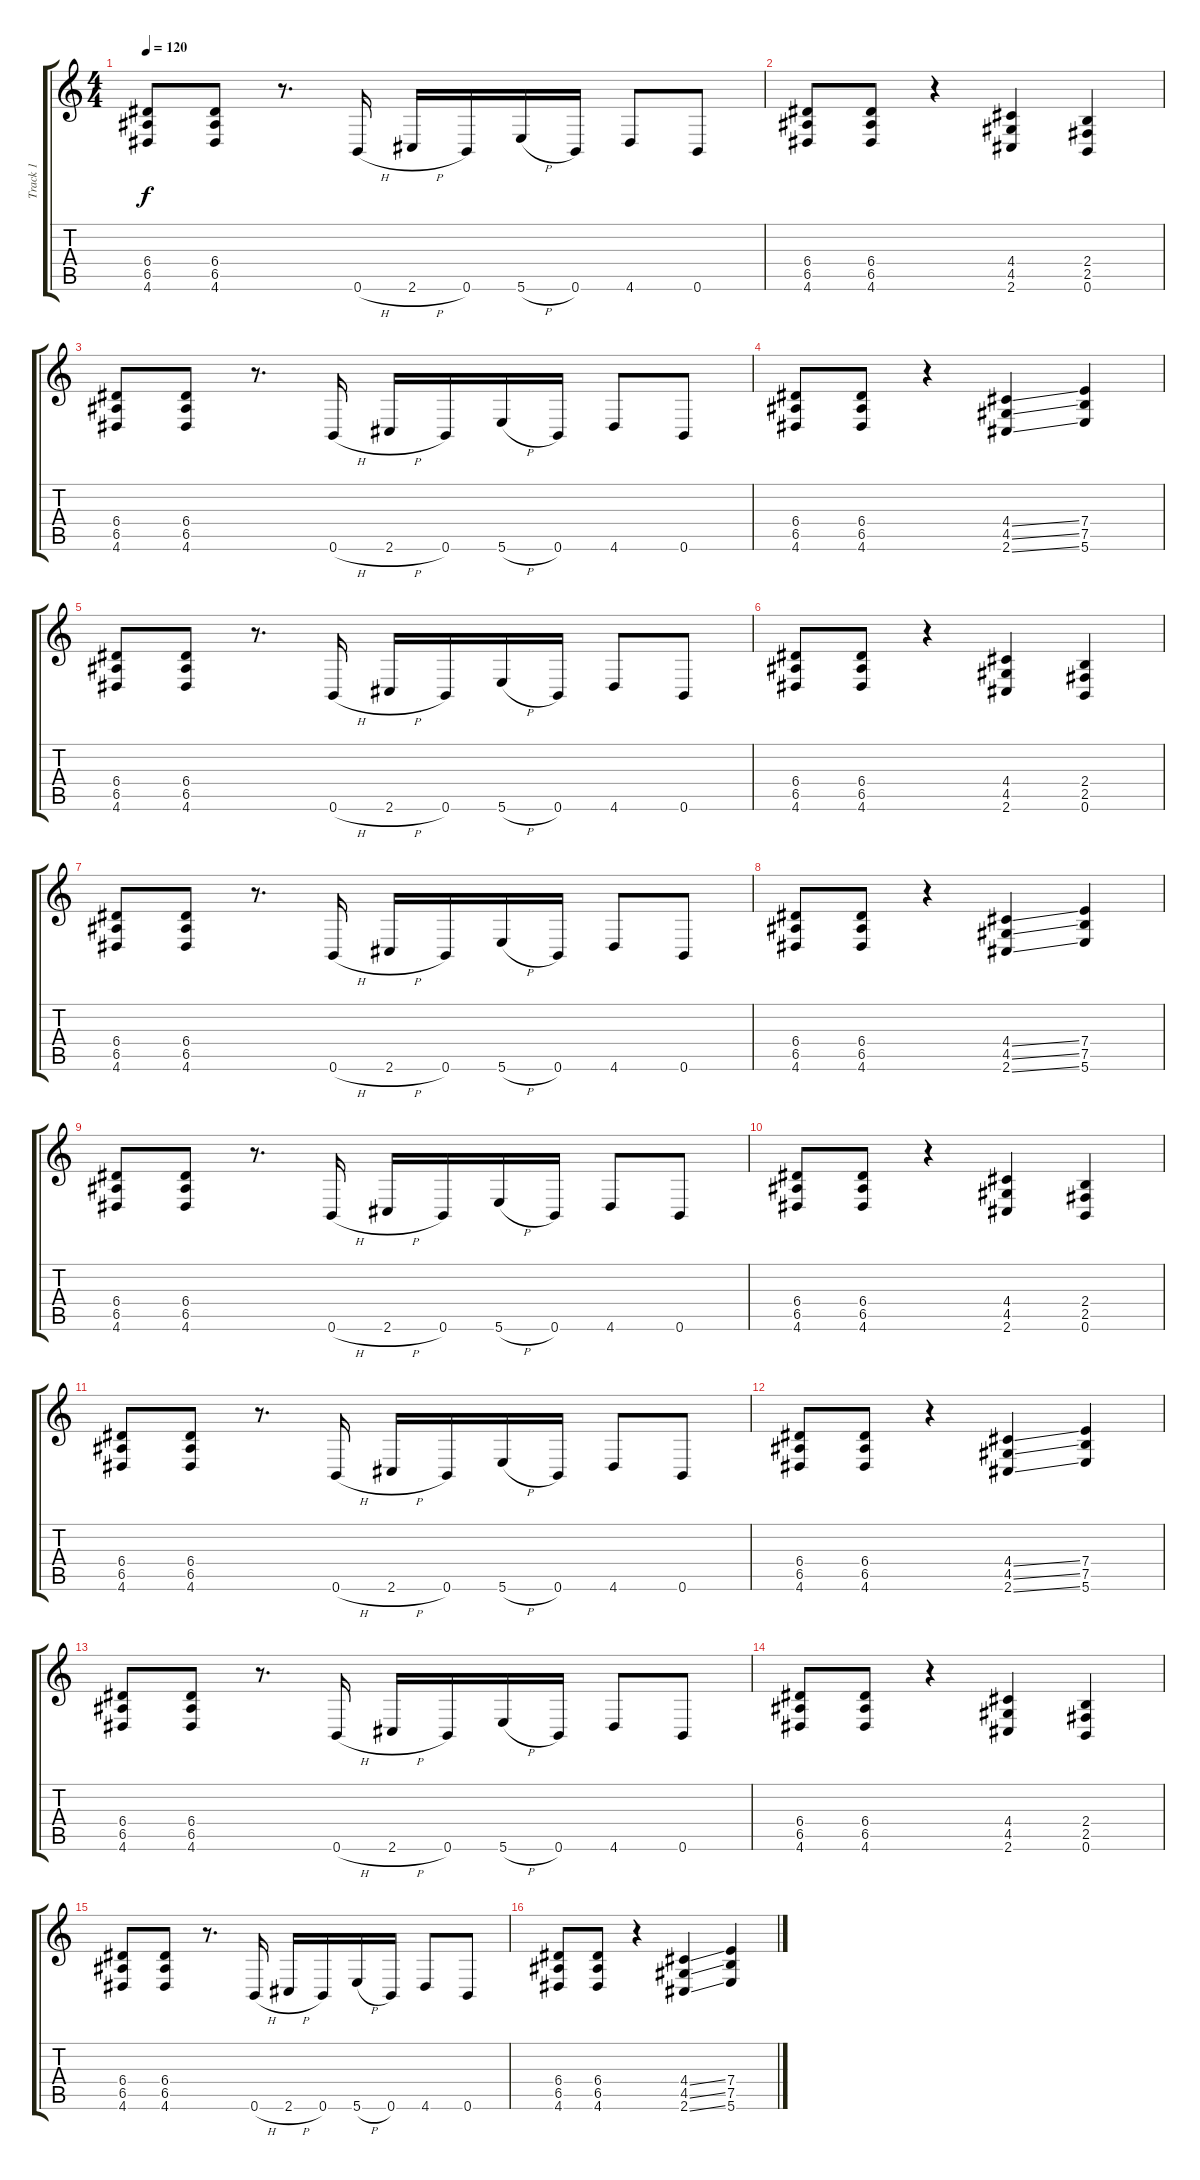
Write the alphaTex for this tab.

\track ("Track 1" "Track 1") {instrument distortionguitar}
\staff {score tabs}
\tuning (B3 Gb3 D3 A2 E2 B1) {hide}
\ts (4 4)
\tempo 120
\clef g2
\ks c
(6.4 6.5 4.6).8{dy f} (6.4 6.5 4.6).8 r.8{d} 0.6{h}.16 2.6{h}.16 0.6.16 5.6{h}.16 0.6.16 4.6.8 0.6.8 |
(6.4 6.5 4.6).8 (6.4 6.5 4.6).8 r.4 (4.4 4.5 2.6).4 (2.4 2.5 0.6).4 |
(6.4 6.5 4.6).8 (6.4 6.5 4.6).8 r.8{d} 0.6{h}.16 2.6{h}.16 0.6.16 5.6{h}.16 0.6.16 4.6.8 0.6.8 |
(6.4 6.5 4.6).8 (6.4 6.5 4.6).8 r.4 (4.4{ss} 4.5{ss} 2.6{ss}).4 (7.4 7.5 5.6).4 |
(6.4 6.5 4.6).8 (6.4 6.5 4.6).8 r.8{d} 0.6{h}.16 2.6{h}.16 0.6.16 5.6{h}.16 0.6.16 4.6.8 0.6.8 |
(6.4 6.5 4.6).8 (6.4 6.5 4.6).8 r.4 (4.4 4.5 2.6).4 (2.4 2.5 0.6).4 |
(6.4 6.5 4.6).8 (6.4 6.5 4.6).8 r.8{d} 0.6{h}.16 2.6{h}.16 0.6.16 5.6{h}.16 0.6.16 4.6.8 0.6.8 |
(6.4 6.5 4.6).8 (6.4 6.5 4.6).8 r.4 (4.4{ss} 4.5{ss} 2.6{ss}).4 (7.4 7.5 5.6).4 |
(6.4 6.5 4.6).8 (6.4 6.5 4.6).8 r.8{d} 0.6{h}.16 2.6{h}.16 0.6.16 5.6{h}.16 0.6.16 4.6.8 0.6.8 |
(6.4 6.5 4.6).8 (6.4 6.5 4.6).8 r.4 (4.4 4.5 2.6).4 (2.4 2.5 0.6).4 |
(6.4 6.5 4.6).8 (6.4 6.5 4.6).8 r.8{d} 0.6{h}.16 2.6{h}.16 0.6.16 5.6{h}.16 0.6.16 4.6.8 0.6.8 |
(6.4 6.5 4.6).8 (6.4 6.5 4.6).8 r.4 (4.4{ss} 4.5{ss} 2.6{ss}).4 (7.4 7.5 5.6).4 |
(6.4 6.5 4.6).8 (6.4 6.5 4.6).8 r.8{d} 0.6{h}.16 2.6{h}.16 0.6.16 5.6{h}.16 0.6.16 4.6.8 0.6.8 |
(6.4 6.5 4.6).8 (6.4 6.5 4.6).8 r.4 (4.4 4.5 2.6).4 (2.4 2.5 0.6).4 |
(6.4 6.5 4.6).8 (6.4 6.5 4.6).8 r.8{d} 0.6{h}.16 2.6{h}.16 0.6.16 5.6{h}.16 0.6.16 4.6.8 0.6.8 |
(6.4 6.5 4.6).8 (6.4 6.5 4.6).8 r.4 (4.4{ss} 4.5{ss} 2.6{ss}).4 (7.4 7.5 5.6).4
